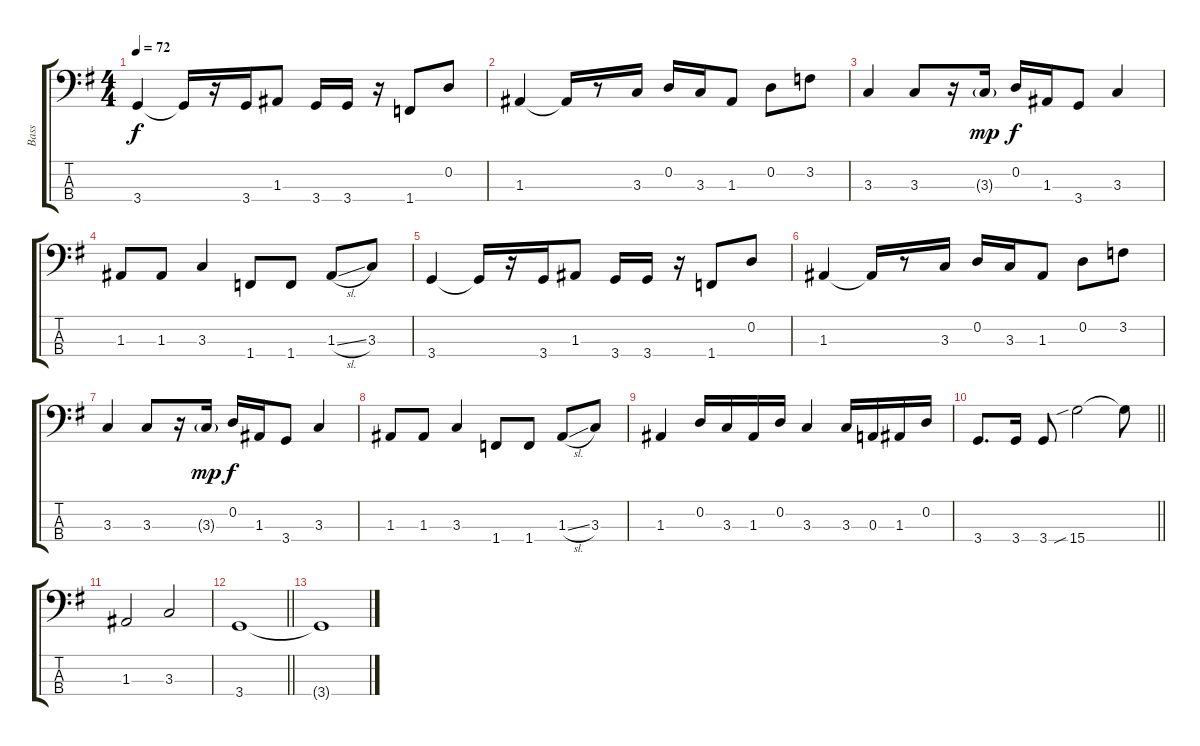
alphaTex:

\track ("Bass" "Bass") {instrument electricbasspick}
\staff {score tabs}
\tuning (G2 D2 A1 E1) {hide}
\ts (4 4)
\tempo 72
\clef f4
\ks g
3.4.4{dy f} 3.4{t}.16 r.16 3.4.16 1.3.8 3.4.16 3.4.16 r.16 1.4.8 0.2.8 |
1.3.4 1.3{t}.16 r.8 3.3.16 0.2.16 3.3.16 1.3.8 0.2.8 3.2.8 |
3.3.4 3.3.8 r.16 3.3{g}.16{dy mp} 0.2.16{dy f} 1.3.16 3.4.8 3.3.4 |
1.3.8 1.3.8 3.3.4 1.4.8 1.4.8 1.3{sl}.8 3.3.8 |
3.4.4 3.4{t}.16 r.16 3.4.16 1.3.8 3.4.16 3.4.16 r.16 1.4.8 0.2.8 |
1.3.4 1.3{t}.16 r.8 3.3.16 0.2.16 3.3.16 1.3.8 0.2.8 3.2.8 |
3.3.4 3.3.8 r.16 3.3{g}.16{dy mp} 0.2.16{dy f} 1.3.16 3.4.8 3.3.4 |
1.3.8 1.3.8 3.3.4 1.4.8 1.4.8 1.3{sl}.8 3.3.8 |
1.3.4 0.2.16 3.3.16 1.3.16 0.2.16 3.3.4 3.3.16 0.3.16 1.3.16 0.2.16 |
\barLineRight lightlight
3.4.8{d} 3.4.16 3.4.8 15.4{sib}.2 15.4{t}.8 |
1.3.2 3.3.2 |
\barLineRight lightlight
3.4.1 |
3.4{t}.1
